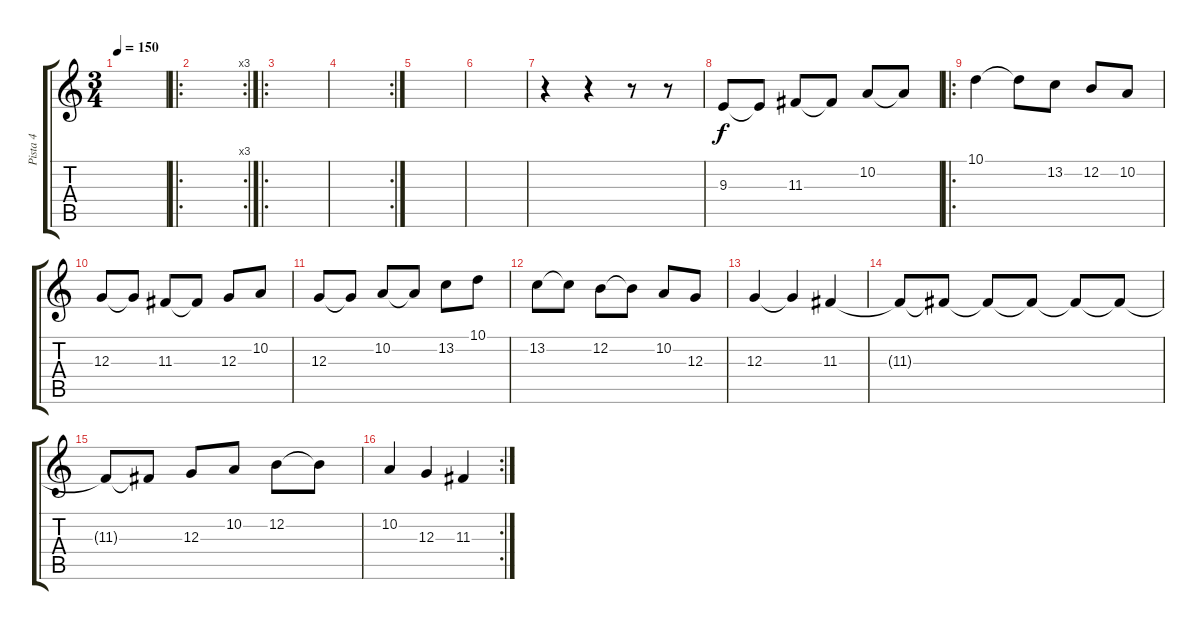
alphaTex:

\track ("Pista 4" "Pista 4") {instrument lead1square}
\staff {score tabs}
\tuning (E4 B3 G3 D3 A2 E2) {hide}
\ts (3 4)
\tempo 150
\clef g2
\ks c
|
\ro
\rc 3
|
\ro
|
\rc 2
|
|
|
r.4 r.4 r.8 r.8 |
9.3.8 9.3{t}.8 11.3.8 11.3{t}.8 10.2.8 10.2{t}.8 |
\ro
10.1.4 10.1{t}.8 13.2.8 12.2.8 10.2.8 |
12.3.8 12.3{t}.8 11.3.8 11.3{t}.8 12.3.8 10.2.8 |
12.3.8 12.3{t}.8 10.2.8 10.2{t}.8 13.2.8 10.1.8 |
13.2.8 13.2{t}.8 12.2.8 12.2{t}.8 10.2.8 12.3.8 |
12.3.4 12.3{t}.4 11.3.4 |
11.3{t}.8 11.3{t}.8 11.3{t}.8 11.3{t}.8 11.3{t}.8 11.3{t}.8 |
11.3{t}.8 11.3{t}.8 12.3.8 10.2.8 12.2.8 12.2{t}.8 |
\rc 2
10.2.4 12.3.4 11.3.4
